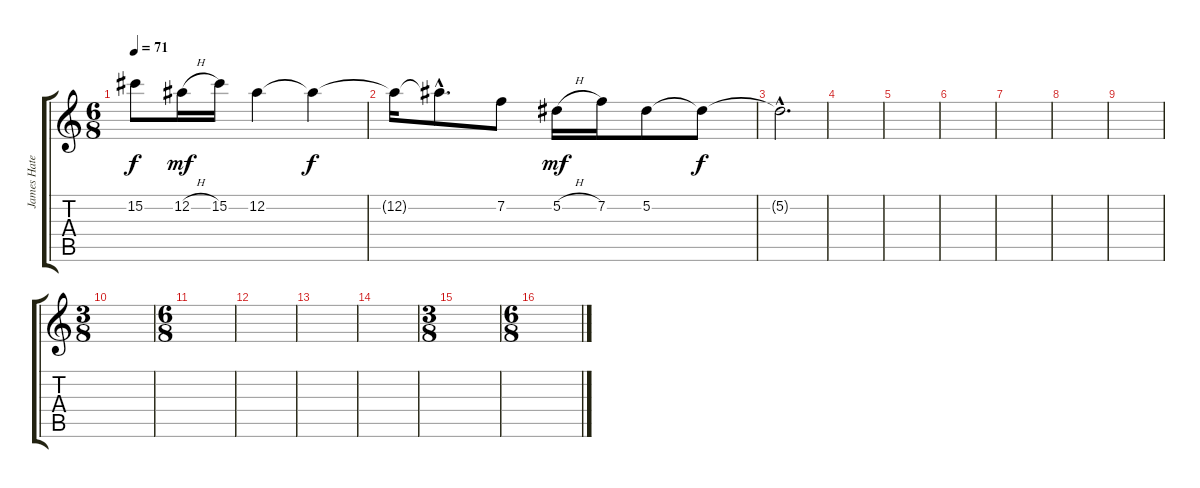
\track ("James Hatefild - Distortion" "James Hate") {instrument distortionguitar}
\staff {score tabs}
\tuning (Eb4 Bb3 Gb3 Db3 Ab2 Eb2) {hide}
\ts (6 8)
\tempo 71
\clef g2
\ks c
15.2{t}.8{dy f} 12.2{h}.16{dy mf} 15.2.16 12.2.4 12.2{t}.4{dy f} |
12.2{t}.16 12.2{hac t}.8{d} 7.2.8 5.2{h}.16{dy mf} 7.2.16 5.2.8 5.2{t}.8{dy f} |
5.2{hac t}.2{d} |
|
|
|
|
|
|
\ts (3 8)
|
\ts (6 8)
|
|
|
|
\ts (3 8)
|
\ts (6 8)
